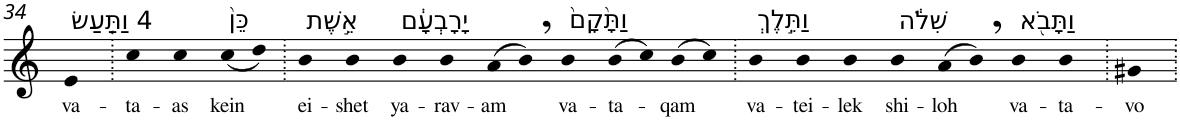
**kern	**text
*part1	*part1
*staff1	*staff1
*I"Piano	*
*I'Pno	*
!!LO:PB:g=z
*clefG2	*
*k[]	*
=34	=34
!LO:TX:a:t=4 וַתַּ֤עַשׂ	!
!	!LO:LY:b
4e	va-
=35.	=35.
!	!LO:LY:b
4cc	-ta-
!	!LO:LY:b
4cc	-as
!LO:TX:a:t=כֵּן֙	!
!	!LO:LY:b
(<8cc	kein
8dd)	.
=36.	=36.
!LO:TX:a:t=אֵ֣שֶׁת	!
!	!LO:LY:b
4b	ei-
!	!LO:LY:b
4b	-shet
!LO:TX:a:t=יָרָבְעָ֔ם	!
!	!LO:LY:b
4b	ya-
!	!LO:LY:b
4b	-rav-
!	!LO:LY:b
(>8a	-am
8b,)	.
!LO:TX:a:t=וַתָּ֙קָם֙	!
!	!LO:LY:b
4b	va-
!	!LO:LY:b
(>8b	-ta-
8cc)	.
!	!LO:LY:b
(>8b	-qam
8cc)	.
=37.	=37.
!LO:TX:a:t=וַתֵּ֣לֶךְ	!
!	!LO:LY:b
4b	va-
!	!LO:LY:b
4b	-tei-
!	!LO:LY:b
4b	-lek
!LO:TX:a:t=שִׁלֹ֔ה	!
!	!LO:LY:b
4b	shi-
!	!LO:LY:b
(>8a	-loh
8b,)	.
!LO:TX:a:t=וַתָּבֹ֖א	!
!	!LO:LY:b
4b	va-
!	!LO:LY:b
4b	-ta-
=38.	=38.
!	!LO:LY:b
4g#X	-vo
=.	=.
*-	*-
